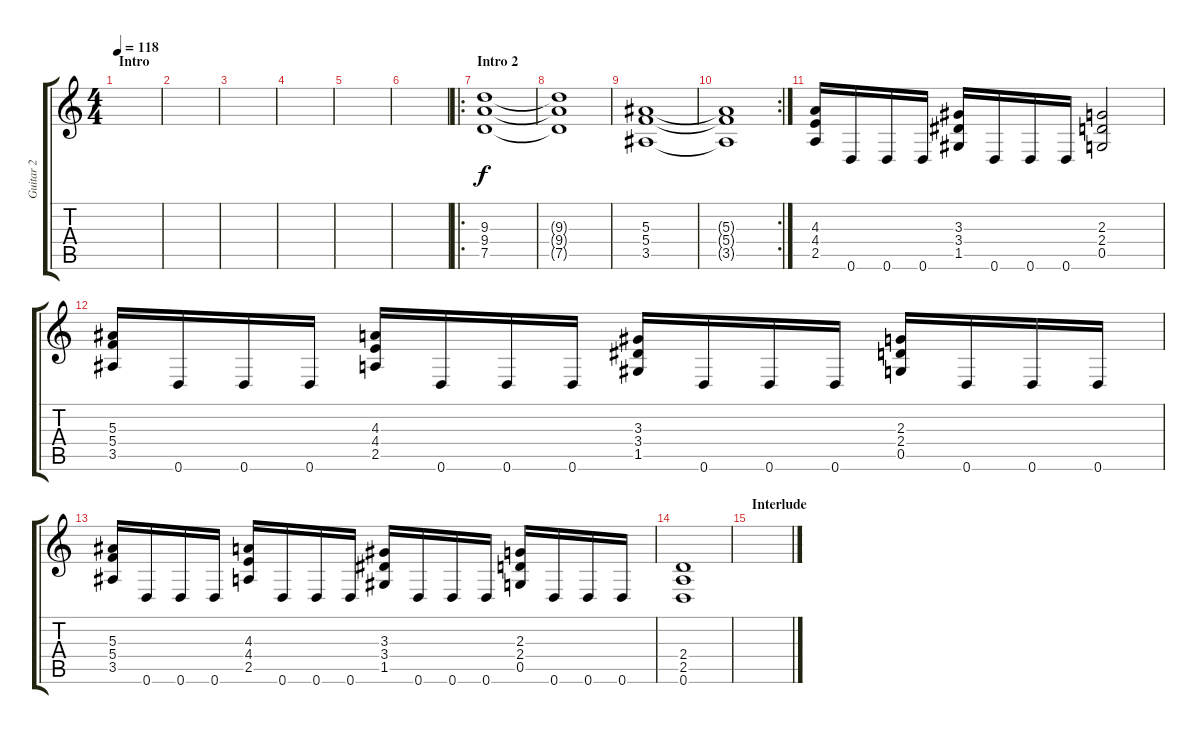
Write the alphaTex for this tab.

\track ("Guitar 2" "Guitar 2") {instrument distortionguitar}
\staff {score tabs}
\tuning (D4 A3 F3 C3 G2 D2) {hide}
\ts (4 4)
\section ("" "Intro")
\tempo 118
\clef g2
\ks c
|
|
|
|
|
|
\ro
\section ("" "Intro 2")
(9.3 9.4 7.5).1 |
(9.3{t} 9.4{t} 7.5{t}).1 |
(5.3 5.4 3.5).1 |
\rc 2
(5.3{t} 5.4{t} 3.5{t}).1 |
(4.3 4.4 2.5).16 0.6.16 0.6.16 0.6.16 (3.3 3.4 1.5).16 0.6.16 0.6.16 0.6.16 (2.3 2.4 0.5).2 |
(5.3 5.4 3.5).16 0.6.16 0.6.16 0.6.16 (4.3 4.4 2.5).16 0.6.16 0.6.16 0.6.16 (3.3 3.4 1.5).16 0.6.16 0.6.16 0.6.16 (2.3 2.4 0.5).16 0.6.16 0.6.16 0.6.16 |
(5.3 5.4 3.5).16 0.6.16 0.6.16 0.6.16 (4.3 4.4 2.5).16 0.6.16 0.6.16 0.6.16 (3.3 3.4 1.5).16 0.6.16 0.6.16 0.6.16 (2.3 2.4 0.5).16 0.6.16 0.6.16 0.6.16 |
(2.4 2.5 0.6).1 |
\section ("" "Interlude")
